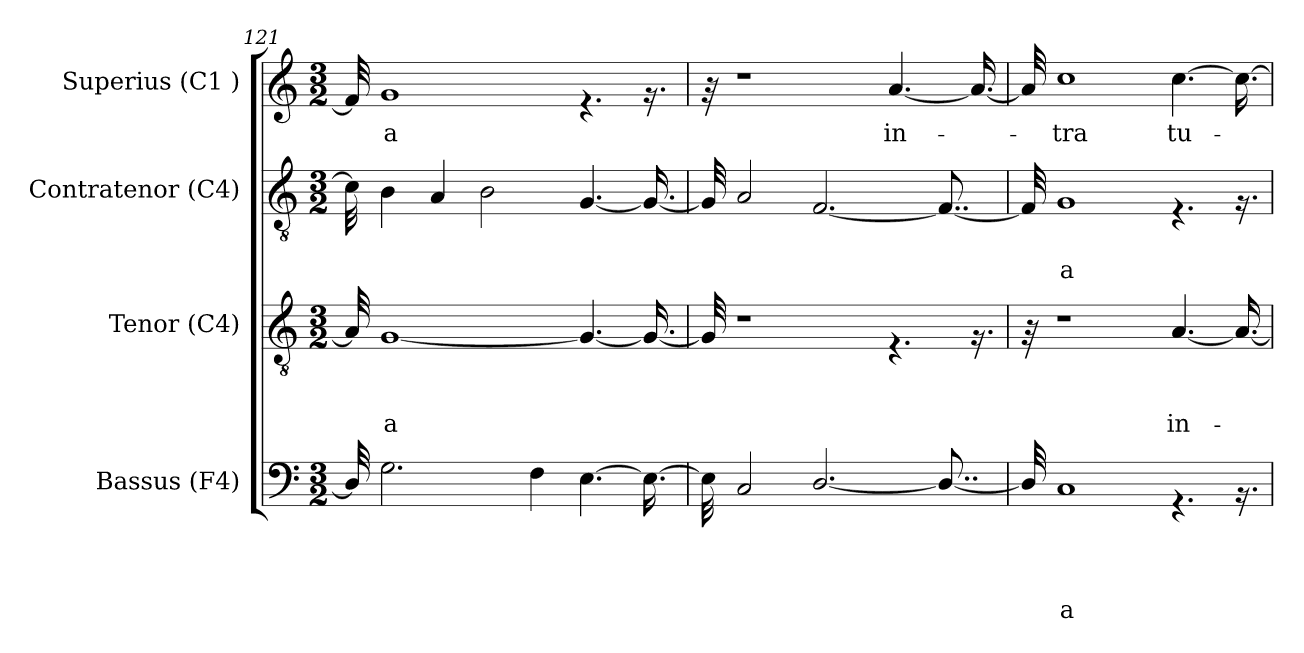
**kern	**text	**text	**text	**text	**kern	**text	**text	**text	**kern	**text	**text	**kern	**text
*part4	*part4	*part4	*part4	*part4	*part3	*part3	*part3	*part3	*part2	*part2	*part2	*part1	*part1
*staff4	*staff4	*staff4	*staff4	*staff4	*staff3	*staff3	*staff3	*staff3	*staff2	*staff2	*staff2	*staff1	*staff1
*I"Bassus (F4)	*	*	*	*	*I"Tenor (C4)	*	*	*	*I"Contratenor (C4)	*	*	*I"Superius (C1 )	*
*I'B.	*	*	*	*	*I'T.	*	*	*	*I'C.	*	*	*I'S.	*
*clefF4	*	*	*	*	*clefGv2	*	*	*	*clefGv2	*	*	*clefG2	*
*k[]	*	*	*	*	*k[]	*	*	*	*k[]	*	*	*k[]	*
*C:	*	*	*	*	*C:	*	*	*	*C:	*	*	*C:	*
*M3/2	*	*	*	*	*M3/2	*	*	*	*M3/2	*	*	*M3/2	*
=121	=121	=121	=121	=121	=121	=121	=121	=121	=121	=121	=121	=121	=121
32D/]	.	.	.	.	32A/]	.	.	.	32c\]	.	.	32f/]	.
!	!	!	!	!	!	!	!	!LO:LY:b	!	!	!	!	!LO:LY:b
2.G\	.	.	.	.	[<1G	.	.	-a	4B\	.	.	1g	-a
.	.	.	.	.	.	.	.	.	4A/	.	.	.	.
.	.	.	.	.	.	.	.	.	2B\	.	.	.	.
4F\	.	.	.	.	.	.	.	.	.	.	.	.	.
[>4.E\	.	.	.	.	4.G/_	.	.	.	[<4.G/	.	.	4.rf	.
16.E\_	.	.	.	.	16.G/_	.	.	.	16.G/_	.	.	16.rf	.
!!LO:LB:g=z
=122	=122	=122	=122	=122	=122	=122	=122	=122	=122	=122	=122	=122	=122
32E\]	.	.	.	.	32G/]	.	.	.	32G/]	.	.	32rf	.
2C/	.	.	.	.	1r	.	.	.	2A/	.	.	1r	.
[<2.D/	.	.	.	.	.	.	.	.	[<2.F/	.	.	.	.
!	!	!	!	!	!	!	!	!	!	!	!	!	!LO:LY:b
.	.	.	.	.	4.rF	.	.	.	.	.	.	[<4.a/	in-
8..D/_	.	.	.	.	.	.	.	.	8..F/_	.	.	.	.
.	.	.	.	.	16.rF	.	.	.	.	.	.	16.a/_	.
=123	=123	=123	=123	=123	=123	=123	=123	=123	=123	=123	=123	=123	=123
32D/]	.	.	.	.	32rF	.	.	.	32F/]	.	.	32a/]	.
!	!	!	!	!LO:LY:b	!	!	!	!	!	!	!LO:LY:b	!	!LO:LY:b
1C	.	.	.	-a	1r	.	.	.	1G	.	-a	1cc	-tra
!	!	!	!	!	!	!	!	!LO:LY:b	!	!	!	!	!LO:LY:b
4.rAA	.	.	.	.	[<4.A/	.	.	in-	4.rF	.	.	[>4.cc\	tu-
16.rAA	.	.	.	.	16.A/_	.	.	.	16.rF	.	.	16.cc\_	.
=	=	=	=	=	=	=	=	=	=	=	=	=	=
*-	*-	*-	*-	*-	*-	*-	*-	*-	*-	*-	*-	*-	*-
